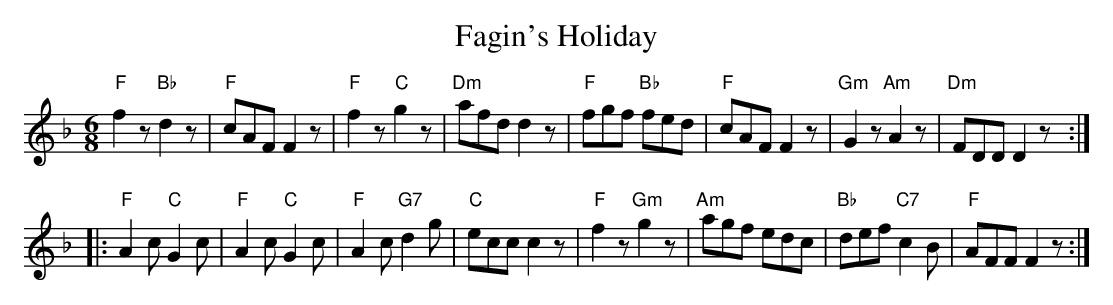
X:1
T: Fagin's Holiday
M: 6/8
L: 1/8
K: F
"F"f2z "Bb"d2z | "F"cAF F2z | "F"f2z "C"g2z |"Dm" afd d2z|\
"F"fgf "Bb"fed | "F"cAF F2z | "Gm"G2z "Am"A2z | "Dm"FDD D2z :|
|: "F"A2c "C"G2c |"F" A2c "C"G2c |"F" A2c "G7"d2g |"C" ecc c2z|\
"F"f2z "Gm"g2z | "Am"agf edc | "Bb"def "C7"c2B | "F"AFF F2z :|
